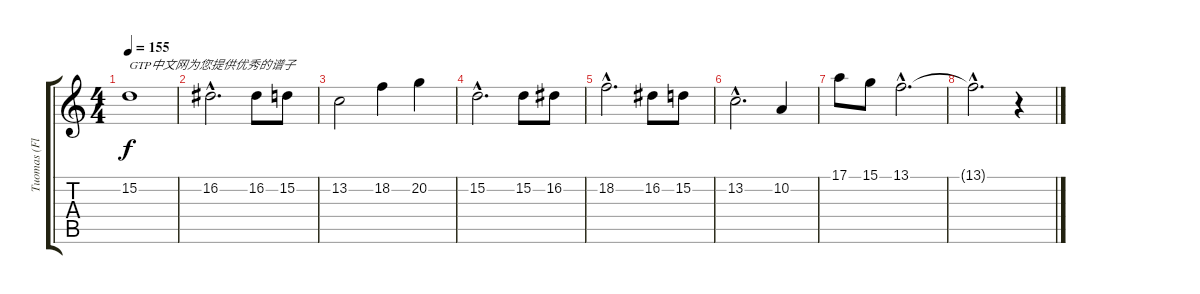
\track ("Tuomas (Flute)" "Tuomas (Fl") {instrument flute}
\staff {score tabs}
\tuning (E4 B3 G3 D3 A2 E2) {hide}
\ts (4 4)
\tempo 155
\clef g2
\ks c
15.2.1{txt "GTP中文网为您提供优秀的谱子" dy f} |
16.2{hac}.2{d} 16.2.8 15.2.8 |
13.2.2 18.2.4 20.2.4 |
15.2{hac}.2{d} 15.2.8 16.2.8 |
18.2{hac}.2{d} 16.2.8 15.2.8 |
13.2{hac}.2{d} 10.2.4 |
17.1.8 15.1.8 13.1{hac}.2{d} |
13.1{hac t}.2{d} r.4
